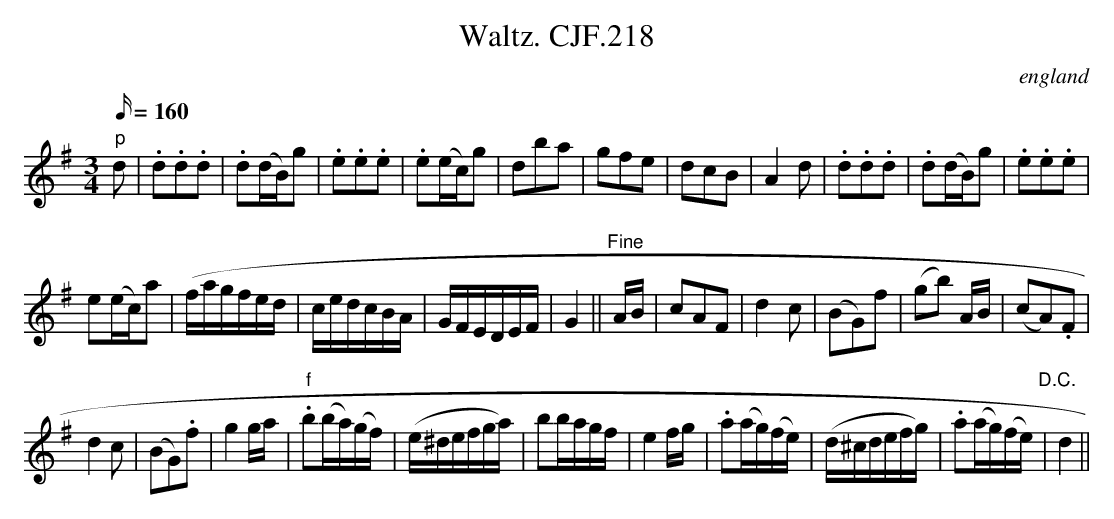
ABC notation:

X:1
T:Waltz. CJF.218
O:england
M:3/4
L:1/16
Q:160
K:G
"p"d2|.d2.d2.d2|.d2(dB)g2|.e2.e2.e2|.e2(ec)g2|d2b2a2|\
g2f2e2|d2c2B2|A4d2|.d2.d2.d2|.d2(dB)g2|.e2.e2.e2|
e2(ec)a2|(fagfed|cedcBA|GFEDEF|G4h||"Fine"AB|c2A2F2|\
d4c2|(B2G2)f2|(g2b2) AB|(c2A2).F2|
d4c2|(B2G2).f2|g4ga|"f".b2(ba)(gf)|(e^defga)|b2bagf|\
e4fg|.a2(ag)(fe)|(d^cdefg)|.a2(ag)(fe)" D.C."|d4||
